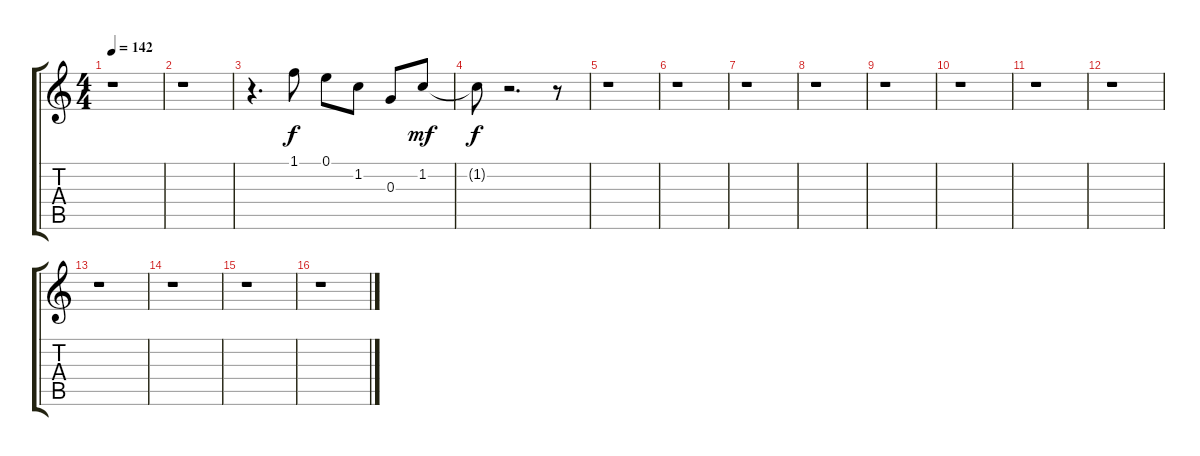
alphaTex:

\track "" {instrument distortionguitar}
\staff {score tabs}
\tuning (E4 B3 G3 D3 A2 E2) {hide}
\ts (4 4)
\tempo 142
\clef g2
\ks c
r.1{dy fff} |
r.1 |
r.4{d} 1.1.8{dy f balance 11} 0.1.8 1.2.8 0.3.8 1.2.8{dy mf} |
1.2{t}.8{dy f} r.2{d} r.8 |
r.1 |
r.1 |
r.1 |
r.1 |
r.1 |
r.1 |
r.1 |
r.1 |
r.1 |
r.1 |
r.1 |
r.1
